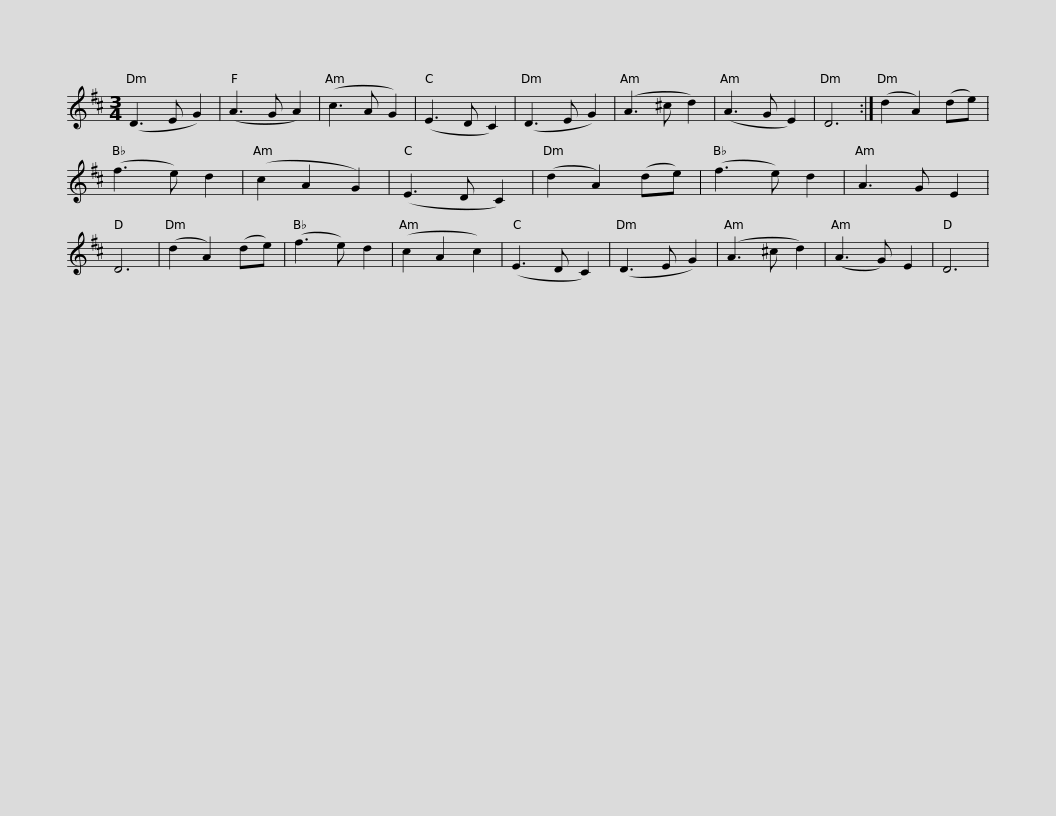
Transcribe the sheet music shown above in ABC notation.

X:1
L:1/8
M:3/4
I:linebreak $
K:D
V:1 treble
V:1
 (D3 E G2) | (A3 G A2) | (c3 A G2) | (E3 D C2) | (D3 E G2) | %5
 (A3 ^c d2) | (A3 G E2) | D6 :|$ (d2 A2) (de) | (f3 e) d2 | %10
 (c2 A2 G2) | (E3 D C2) | (d2 A2) (de) | (f3 e) d2 | A3 G E2 | %15
 D6 |$ (d2 A2) (de) | (f3 e) d2 | (c2 A2 c2) | (E3 D C2) | %20
 (D3 E G2) | (A3 ^c d2) | (A3 G) E2 | D6 | %24
